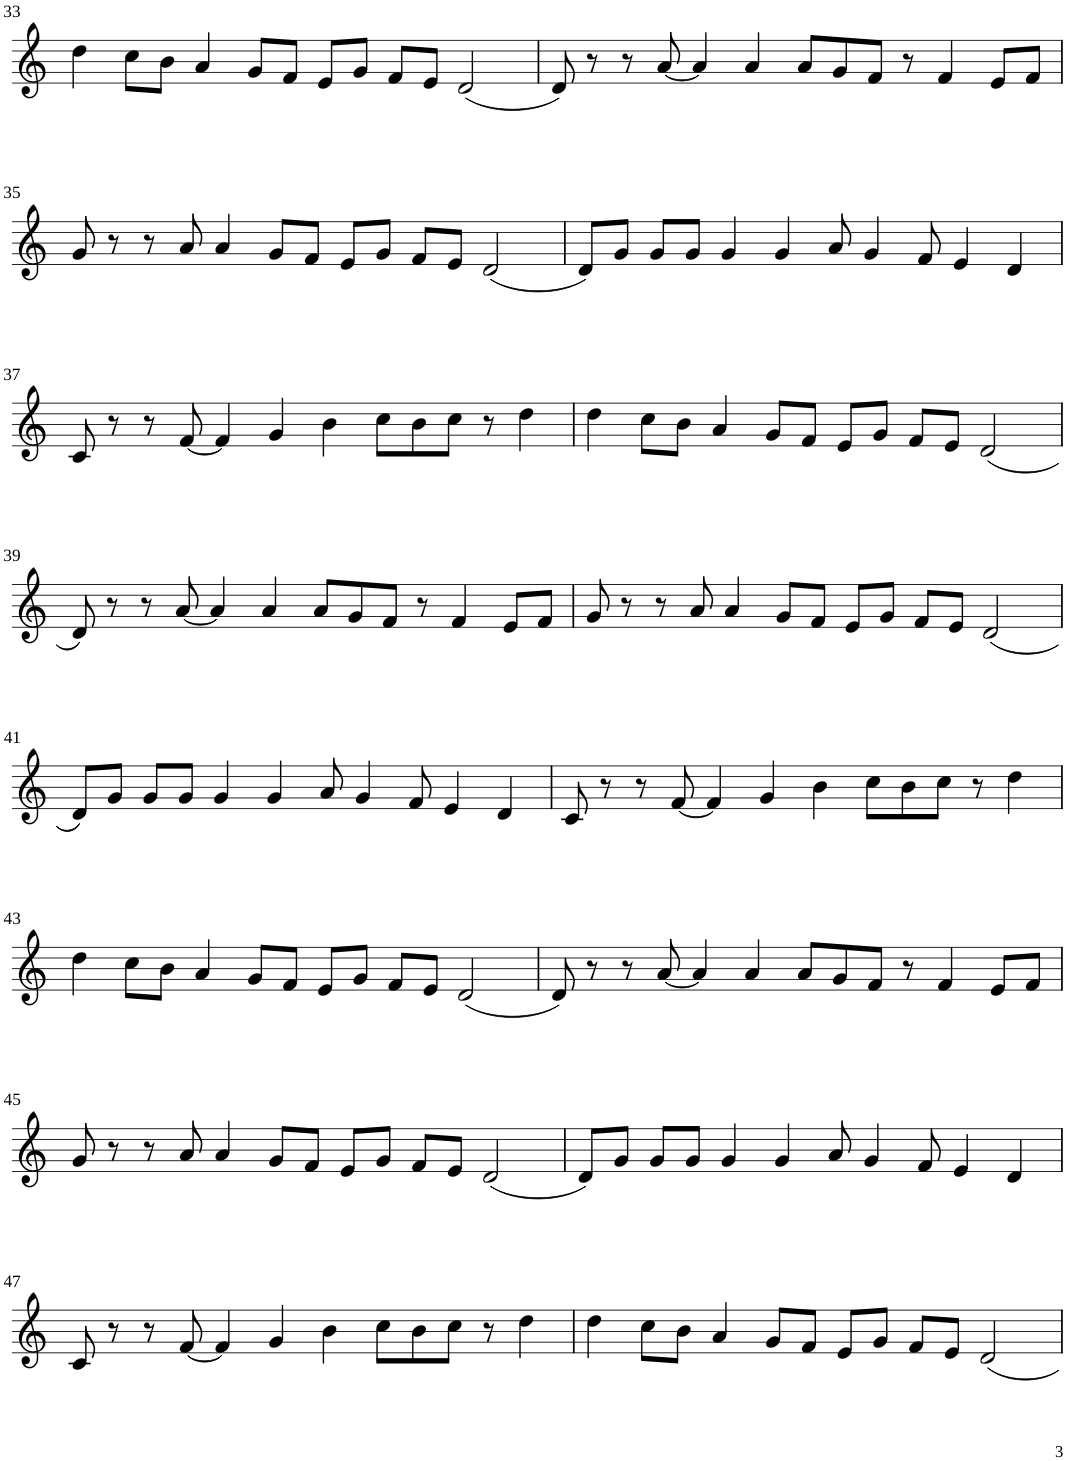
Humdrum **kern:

**kern
*part1
*staff1
*I"Violin
!!LO:PB:g=z
*clefG2
*k[]
*M8/4
=33
4dd\
8cc\L
8b\J
4a/
8g/L
8f/J
8e/L
8g/J
8f/L
8e/J
(2d/
=34
8d/)
8r
8r
[8a/
4a/]
4a/
8a/L
8g/
8f/J
8r
4f/
8e/L
8f/J
!!LO:LB:g=z
=35
8g/
8r
8r
8a/
4a/
8g/L
8f/J
8e/L
8g/J
8f/L
8e/J
(2d/
=36
8d/L)
8g/J
8g/L
8g/J
4g/
4g/
8a/
4g/
8f/
4e/
4d/
!!LO:LB:g=z
=37
8c/
8r
8r
[8f/
4f/]
4g/
4b\
8cc\L
8b\
8cc\J
8r
4dd\
=38
4dd\
8cc\L
8b\J
4a/
8g/L
8f/J
8e/L
8g/J
8f/L
8e/J
(2d/
!!LO:LB:g=z
=39
8d/)
8r
8r
[8a/
4a/]
4a/
8a/L
8g/
8f/J
8r
4f/
8e/L
8f/J
=40
8g/
8r
8r
8a/
4a/
8g/L
8f/J
8e/L
8g/J
8f/L
8e/J
(2d/
!!LO:LB:g=z
=41
8d/L)
8g/J
8g/L
8g/J
4g/
4g/
8a/
4g/
8f/
4e/
4d/
=42
8c/
8r
8r
[8f/
4f/]
4g/
4b\
8cc\L
8b\
8cc\J
8r
4dd\
!!LO:LB:g=z
=43
4dd\
8cc\L
8b\J
4a/
8g/L
8f/J
8e/L
8g/J
8f/L
8e/J
(2d/
=44
8d/)
8r
8r
[8a/
4a/]
4a/
8a/L
8g/
8f/J
8r
4f/
8e/L
8f/J
!!LO:LB:g=z
=45
8g/
8r
8r
8a/
4a/
8g/L
8f/J
8e/L
8g/J
8f/L
8e/J
(2d/
=46
8d/L)
8g/J
8g/L
8g/J
4g/
4g/
8a/
4g/
8f/
4e/
4d/
!!LO:LB:g=z
=47
8c/
8r
8r
[8f/
4f/]
4g/
4b\
8cc\L
8b\
8cc\J
8r
4dd\
=48
4dd\
8cc\L
8b\J
4a/
8g/L
8f/J
8e/L
8g/J
8f/L
8e/J
2d/
=
*-
